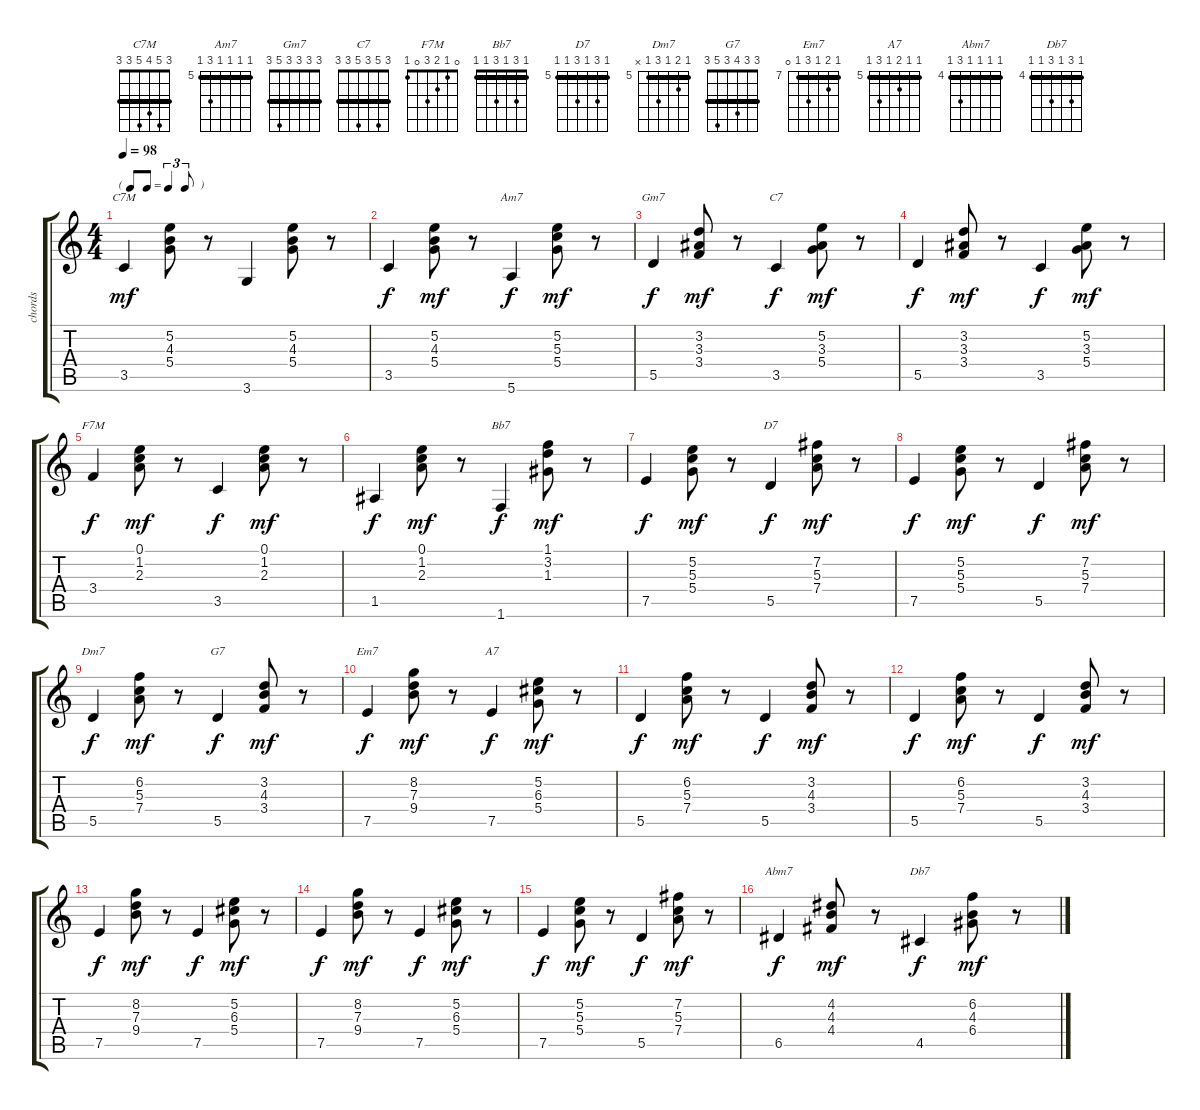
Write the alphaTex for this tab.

\track ("chords" "chords") {instrument acousticguitarnylon}
\staff {score tabs}
\tuning (E4 B3 G3 D3 A2 E2) {hide}
\chord ("C7M" 3 5 4 5 3 3) {barre 3}
\chord ("Am7" 5 5 5 5 7 5) {firstfret 5 barre 5}
\chord ("Gm7" 3 3 3 3 5 3) {barre 3}
\chord ("C7" 3 5 3 5 3 3) {barre 3}
\chord ("F7M" 0 1 2 3 0 1)
\chord ("Bb7" 1 3 1 3 1 1) {barre 1}
\chord ("D7" 5 7 5 7 5 5) {firstfret 5 barre 5}
\chord ("Dm7" 5 6 5 7 5 x) {firstfret 5 barre 5}
\chord ("G7" 3 3 4 3 5 3) {barre 3}
\chord ("Em7" 7 8 7 9 7 0) {firstfret 7 barre 7}
\chord ("A7" 5 5 6 5 7 5) {firstfret 5 barre 5}
\chord ("Abm7" 4 4 4 4 6 4) {firstfret 4 barre 4}
\chord ("Db7" 4 6 4 6 4 4) {firstfret 4 barre 4}
\ts (4 4)
\tf triplet8th
\tempo 98
\clef g2
\ks c
3.5.4{ch "C7M" dy mf} (5.2 4.3 5.4).8 r.8 3.6.4 (5.2 4.3 5.4).8 r.8 |
3.5.4{dy f} (5.2 4.3 5.4).8{dy mf} r.8 5.6.4{ch "Am7" dy f} (5.2 5.3 5.4).8{dy mf} r.8 |
5.5.4{ch "Gm7" dy f} (3.2 3.3 3.4).8{dy mf} r.8 3.5.4{ch "C7" dy f} (5.2 3.3 5.4).8{dy mf} r.8 |
5.5.4{dy f} (3.2 3.3 3.4).8{dy mf} r.8 3.5.4{dy f} (5.2 3.3 5.4).8{dy mf} r.8 |
3.4.4{ch "F7M" dy f} (0.1 1.2 2.3).8{dy mf} r.8 3.5.4{dy f} (0.1 1.2 2.3).8{dy mf} r.8 |
1.5.4{dy f} (0.1 1.2 2.3).8{dy mf} r.8 1.6.4{ch "Bb7" dy f} (1.1 3.2 1.3).8{dy mf} r.8 |
7.5.4{dy f} (5.2 5.3 5.4).8{dy mf} r.8 5.5.4{ch "D7" dy f} (7.2 5.3 7.4).8{dy mf} r.8 |
7.5.4{dy f} (5.2 5.3 5.4).8{dy mf} r.8 5.5.4{dy f} (7.2 5.3 7.4).8{dy mf} r.8 |
5.5.4{ch "Dm7" dy f} (6.2 5.3 7.4).8{dy mf} r.8 5.5.4{ch "G7" dy f} (3.2 4.3 3.4).8{dy mf} r.8 |
7.5.4{ch "Em7" dy f} (8.2 7.3 9.4).8{dy mf} r.8 7.5.4{ch "A7" dy f} (5.2 6.3 5.4).8{dy mf} r.8 |
5.5.4{dy f} (6.2 5.3 7.4).8{dy mf} r.8 5.5.4{dy f} (3.2 4.3 3.4).8{dy mf} r.8 |
5.5.4{dy f} (6.2 5.3 7.4).8{dy mf} r.8 5.5.4{dy f} (3.2 4.3 3.4).8{dy mf} r.8 |
7.5.4{dy f} (8.2 7.3 9.4).8{dy mf} r.8 7.5.4{dy f} (5.2 6.3 5.4).8{dy mf} r.8 |
7.5.4{dy f} (8.2 7.3 9.4).8{dy mf} r.8 7.5.4{dy f} (5.2 6.3 5.4).8{dy mf} r.8 |
7.5.4{dy f} (5.2 5.3 5.4).8{dy mf} r.8 5.5.4{dy f} (7.2 5.3 7.4).8{dy mf} r.8 |
6.5.4{ch "Abm7" dy f} (4.2 4.3 4.4).8{dy mf} r.8 4.5.4{ch "Db7" dy f} (6.2 4.3 6.4).8{dy mf} r.8
